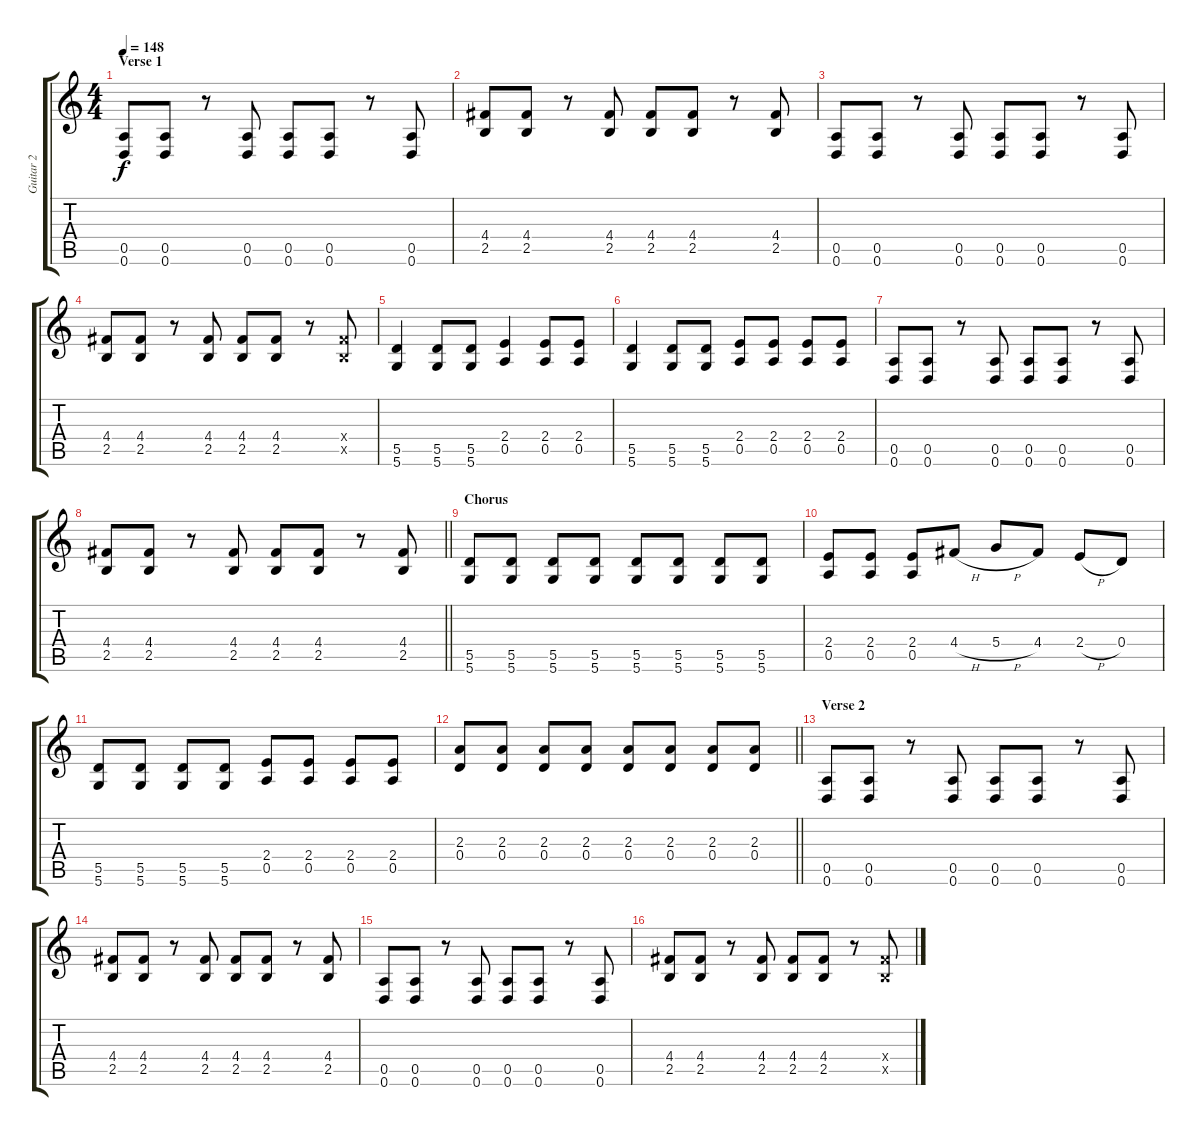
\track ("Guitar 2" "Guitar 2") {instrument distortionguitar}
\staff {score tabs}
\tuning (E4 B3 G3 D3 A2 D2) {hide}
\ts (4 4)
\section ("" "Verse 1")
\tempo 148
\clef g2
\ks c
(0.5 0.6).8{dy f} (0.5 0.6).8 r.8 (0.5 0.6).8 (0.5 0.6).8 (0.5 0.6).8 r.8 (0.5 0.6).8 |
(4.4 2.5).8 (4.4 2.5).8 r.8 (4.4 2.5).8 (4.4 2.5).8 (4.4 2.5).8 r.8 (4.4 2.5).8 |
(0.5 0.6).8 (0.5 0.6).8 r.8 (0.5 0.6).8 (0.5 0.6).8 (0.5 0.6).8 r.8 (0.5 0.6).8 |
(4.4 2.5).8 (4.4 2.5).8 r.8 (4.4 2.5).8 (4.4 2.5).8 (4.4 2.5).8 r.8 (4.4{x} 2.5{x}).8 |
(5.5 5.6).4 (5.5 5.6).8 (5.5 5.6).8 (2.4 0.5).4 (2.4 0.5).8 (2.4 0.5).8 |
(5.5 5.6).4 (5.5 5.6).8 (5.5 5.6).8 (2.4 0.5).8 (2.4 0.5).8 (2.4 0.5).8 (2.4 0.5).8 |
(0.5 0.6).8 (0.5 0.6).8 r.8 (0.5 0.6).8 (0.5 0.6).8 (0.5 0.6).8 r.8 (0.5 0.6).8 |
\barLineRight lightlight
(4.4 2.5).8 (4.4 2.5).8 r.8 (4.4 2.5).8 (4.4 2.5).8 (4.4 2.5).8 r.8 (4.4 2.5).8 |
\section ("" "Chorus")
(5.5 5.6).8 (5.5 5.6).8 (5.5 5.6).8 (5.5 5.6).8 (5.5 5.6).8 (5.5 5.6).8 (5.5 5.6).8 (5.5 5.6).8 |
(2.4 0.5).8 (2.4 0.5).8 (2.4 0.5).8 4.4{h}.8 5.4{h}.8 4.4.8 2.4{h}.8 0.4.8 |
(5.5 5.6).8 (5.5 5.6).8 (5.5 5.6).8 (5.5 5.6).8 (2.4 0.5).8 (2.4 0.5).8 (2.4 0.5).8 (2.4 0.5).8 |
\barLineRight lightlight
(2.3 0.4).8 (2.3 0.4).8 (2.3 0.4).8 (2.3 0.4).8 (2.3 0.4).8 (2.3 0.4).8 (2.3 0.4).8 (2.3 0.4).8 |
\section ("" "Verse 2")
(0.5 0.6).8 (0.5 0.6).8 r.8 (0.5 0.6).8 (0.5 0.6).8 (0.5 0.6).8 r.8 (0.5 0.6).8 |
(4.4 2.5).8 (4.4 2.5).8 r.8 (4.4 2.5).8 (4.4 2.5).8 (4.4 2.5).8 r.8 (4.4 2.5).8 |
(0.5 0.6).8 (0.5 0.6).8 r.8 (0.5 0.6).8 (0.5 0.6).8 (0.5 0.6).8 r.8 (0.5 0.6).8 |
(4.4 2.5).8 (4.4 2.5).8 r.8 (4.4 2.5).8 (4.4 2.5).8 (4.4 2.5).8 r.8 (4.4{x} 2.5{x}).8
